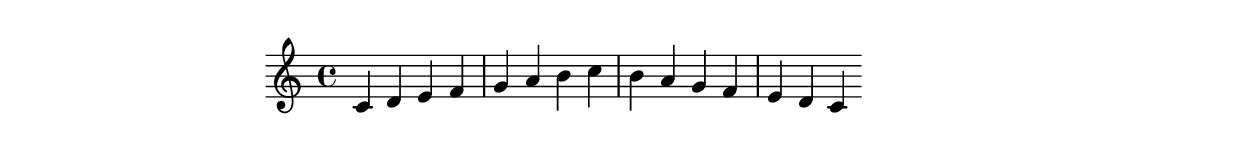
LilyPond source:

\version "2.19.83"

\paper{
  indent=0\mm
  line-width=120\mm
  oddFooterMarkup=##f
  oddHeaderMarkup=##f
  bookTitleMarkup = ##f
  scoreTitleMarkup = ##f
}

\relative c' {
  c d e f g a b c b a g f e d c 
}
